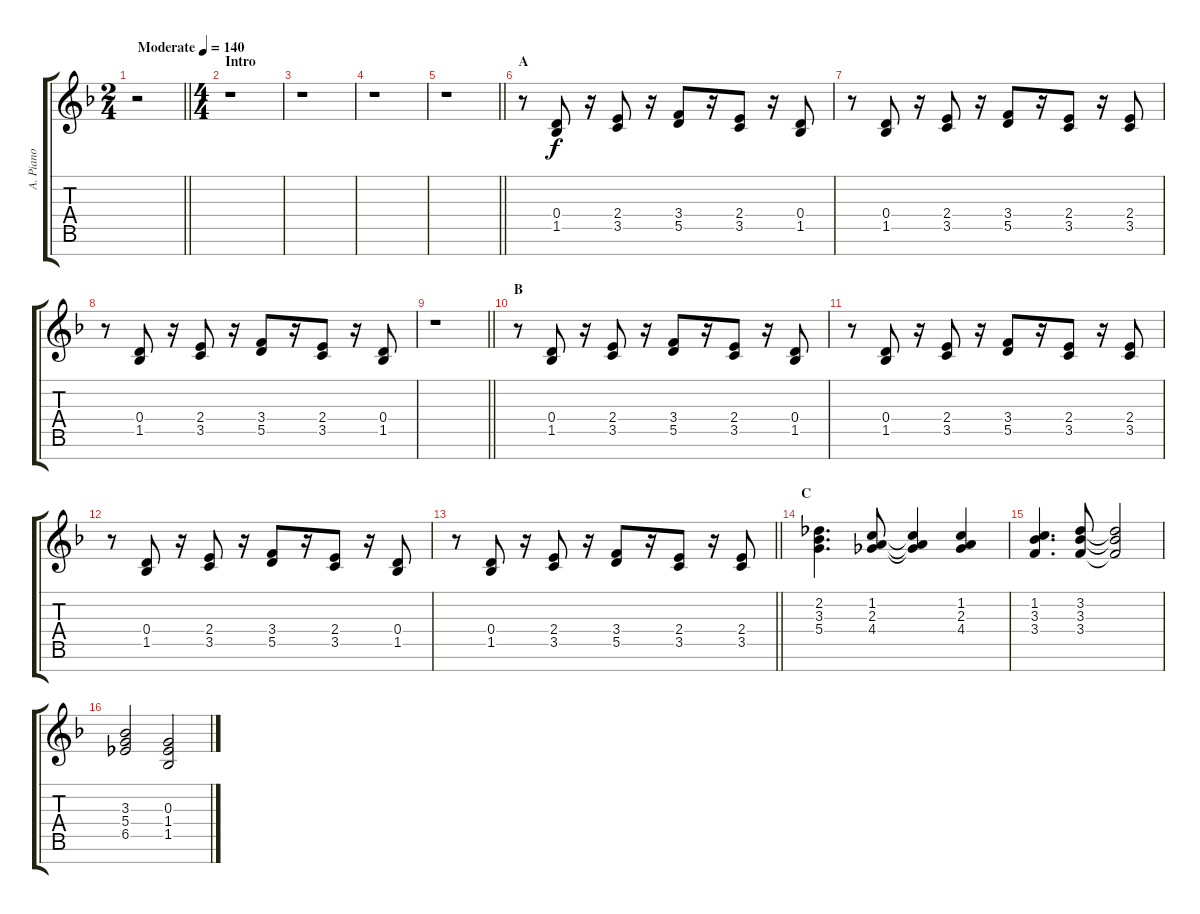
\track ("A. Piano" "A. Piano") {instrument acousticgrandpiano}
\staff {score tabs}
\tuning (E5 B4 G4 D4 A3 E3 B2) {hide}
\ts (2 4)
\tempo (140 "Moderate")
\clef g2
\barLineRight lightlight
\ks f
r.2{dy f instrument acousticgrandpiano} |
\ts (4 4)
\section ("" "Intro")
r.1 |
r.1 |
r.1 |
\barLineRight lightlight
r.1 |
\section ("" "A")
r.8 (0.4 1.5).8 r.16 (2.4 3.5).8 r.16 (3.4 5.5).8 r.16 (2.4 3.5).8 r.16 (0.4 1.5).8 |
r.8 (0.4 1.5).8 r.16 (2.4 3.5).8 r.16 (3.4 5.5).8 r.16 (2.4 3.5).8 r.16 (2.4 3.5).8 |
r.8 (0.4 1.5).8 r.16 (2.4 3.5).8 r.16 (3.4 5.5).8 r.16 (2.4 3.5).8 r.16 (0.4 1.5).8 |
\barLineRight lightlight
r.1 |
\section ("" "B")
r.8 (0.4 1.5).8 r.16 (2.4 3.5).8 r.16 (3.4 5.5).8 r.16 (2.4 3.5).8 r.16 (0.4 1.5).8 |
r.8 (0.4 1.5).8 r.16 (2.4 3.5).8 r.16 (3.4 5.5).8 r.16 (2.4 3.5).8 r.16 (2.4 3.5).8 |
r.8 (0.4 1.5).8 r.16 (2.4 3.5).8 r.16 (3.4 5.5).8 r.16 (2.4 3.5).8 r.16 (0.4 1.5).8 |
\barLineRight lightlight
r.8 (0.4 1.5).8 r.16 (2.4 3.5).8 r.16 (3.4 5.5).8 r.16 (2.4 3.5).8 r.16 (2.4 3.5).8 |
\section ("" "C")
(2.2 3.3 5.4).4{d} (1.2 2.3 4.4).8 (1.2{t} 2.3{t} 4.4{t}).4 (1.2 2.3 4.4).4 |
(1.2 3.3 3.4).4{d} (3.2 3.3 3.4).8 (3.2{t} 3.3{t} 3.4{t}).2 |
(3.3 5.4 6.5).2 (0.3 1.4 1.5).2
